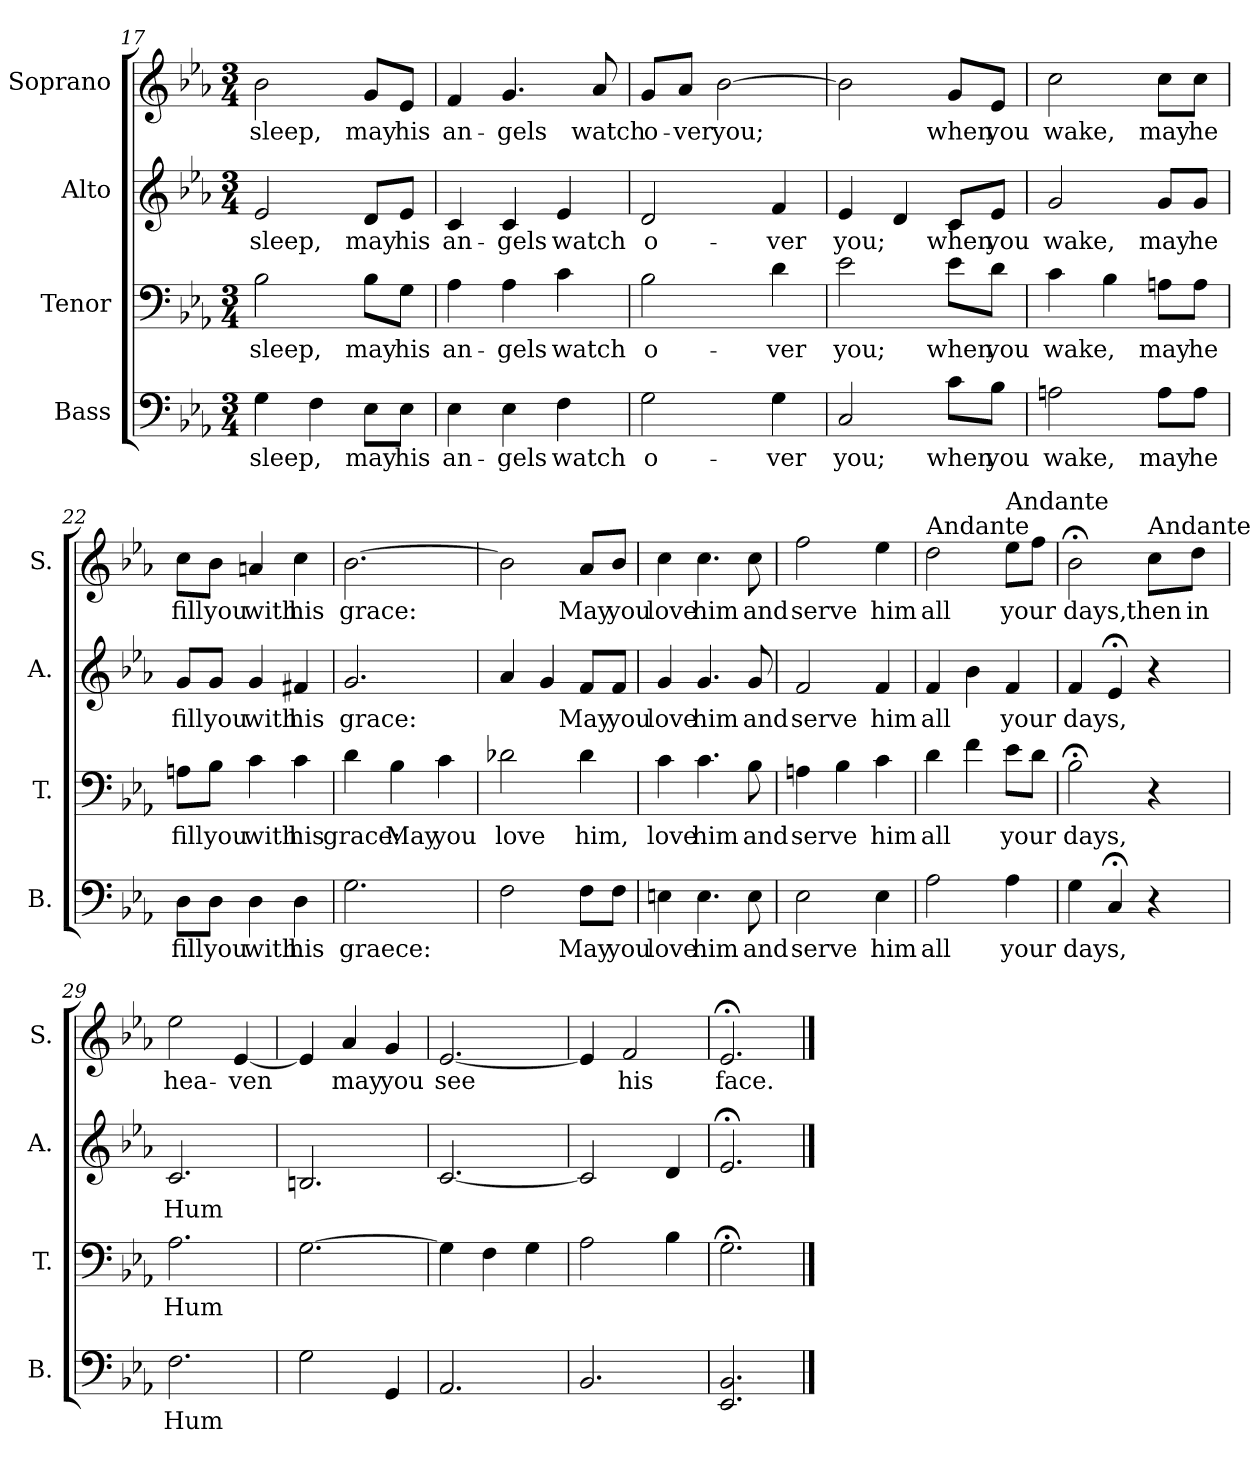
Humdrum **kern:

**kern	**text	**kern	**text	**kern	**text	**kern	**text
*part4	*part4	*part3	*part3	*part2	*part2	*part1	*part1
*staff4	*staff4	*staff3	*staff3	*staff2	*staff2	*staff1	*staff1
*I"Bass	*	*I"Tenor	*	*I"Alto	*	*I"Soprano	*
*I'B.	*	*I'T.	*	*I'A.	*	*I'S.	*
*clefF4	*	*clefF4	*	*clefG2	*	*clefG2	*
*k[b-e-a-]	*	*k[b-e-a-]	*	*k[b-e-a-]	*	*k[b-e-a-]	*
*E-:	*	*E-:	*	*E-:	*	*E-:	*
*M3/4	*	*M3/4	*	*M3/4	*	*M3/4	*
=17	=17	=17	=17	=17	=17	=17	=17
4G\	sleep,	2B-\	sleep,	2e-/	sleep,	2b-\	sleep,
4F\	.	.	.	.	.	.	.
8E-\L	may	8B-\L	may	8d/L	may	8g/L	may
8E-\J	his	8G\J	his	8e-/J	his	8e-/J	his
=18	=18	=18	=18	=18	=18	=18	=18
4E-\	an-	4A-\	an-	4c/	an-	4f/	an-
4E-\	-gels	4A-\	-gels	4c/	-gels	4.g/	-gels
4F\	watch	4c\	watch	4e-/	watch	.	.
.	.	.	.	.	.	8a-/	watch
=19	=19	=19	=19	=19	=19	=19	=19
2G\	o-	2B-\	o-	2d/	o-	8g/L	o-
.	.	.	.	.	.	8a-/J	-ver
.	.	.	.	.	.	[2b-\	you;
4G\	-ver	4d\	-ver	4f/	-ver	.	.
!!LO:PB:g=z
=20	=20	=20	=20	=20	=20	=20	=20
2C/	you;	2e-\	you;	4e-/	you;	2b-\]	.
.	.	.	.	4d/	.	.	.
8c\L	when	8e-\L	when	8c/L	when	8g/L	when
8B-\J	you	8d\J	you	8e-/J	you	8e-/J	you
=21	=21	=21	=21	=21	=21	=21	=21
2An\	wake,	4c\	wake,	2g/	wake,	2cc\	wake,
.	.	4B-\	.	.	.	.	.
8A\L	may	8An\L	may	8g/L	may	8cc\L	may
8A\J	he	8A\J	he	8g/J	he	8cc\J	he
=22	=22	=22	=22	=22	=22	=22	=22
8D\L	fill	8An\L	fill	8g/L	fill	8cc\L	fill
8D\J	you	8B-\J	you	8g/J	you	8b-\J	you
4D\	with	4c\	with	4g/	with	4an/	with
4D\	his	4c\	his	4f#X/	his	4cc\	his
=23	=23	=23	=23	=23	=23	=23	=23
2.G\	graece:	4d\	grace:	2.g/	grace:	[2.b-\	grace:
.	.	4B-\	May	.	.	.	.
.	.	4c\	you	.	.	.	.
!!LO:LB:g=z
=24	=24	=24	=24	=24	=24	=24	=24
2F\	.	2d-X\	love	4a-/	.	2b-\]	.
.	.	.	.	4g/	.	.	.
8F\L	May	4d-\	him,	8f/L	May	8a-/L	May
8F\J	you	.	.	8f/J	you	8b-/J	you
=25	=25	=25	=25	=25	=25	=25	=25
4En\	love	4c\	love	4g/	love	4cc\	love
4.E\	him	4.c\	him	4.g/	him	4.cc\	him
8E\	and	8B-\	and	8g/	and	8cc\	and
=26	=26	=26	=26	=26	=26	=26	=26
2E-\	serve	4An\	serve	2f/	serve	2ff\	serve
.	.	4B-\	.	.	.	.	.
4E-\	him	4c\	him	4f/	him	4ee-\	him
=27	=27	=27	=27	=27	=27	=27	=27
*	*	*	*	*	*	*MM80	*
!	!	!	!	!	!	!LO:TX:a:t=Andante	!
2A-\	all	4d\	all	4f/	all	2dd\	all
.	.	4f\	.	4b-\	.	.	.
*	*	*	*	*	*	*MM75	*
!	!	!	!	!	!	!LO:TX:a:t=Andante	!
4A-\	your	8e-\L	your	4f/	your	8ee-\L	your
.	.	8d\J	.	.	.	8ff\J	.
!!LO:PB:g=z
=28	=28	=28	=28	=28	=28	=28	=28
4G\	days,	2B-;<\	days,	4f/	days,	2b-;<\	days,
4C;</	.	.	.	4e-;</	.	.	.
*	*	*	*	*	*	*MM84	*
!	!	!	!	!	!	!LO:TX:a:t=Andante	!
4r	.	4r	.	4r	.	8cc\L	then
.	.	.	.	.	.	8dd\J	in
=29	=29	=29	=29	=29	=29	=29	=29
2.F\	Hum	2.A-\	Hum	2.c/	Hum	2ee-\	hea-
.	.	.	.	.	.	[4e-/	-ven
=30	=30	=30	=30	=30	=30	=30	=30
2G\	.	[2.G\	.	2.Bn/	.	4e-/]	.
.	.	.	.	.	.	4a-/	may
4GG/	.	.	.	.	.	4g/	you
=31	=31	=31	=31	=31	=31	=31	=31
2.AA-/	.	4G\]	.	[2.c/	.	[2.e-/	see
.	.	4F\	.	.	.	.	.
.	.	4G\	.	.	.	.	.
=32	=32	=32	=32	=32	=32	=32	=32
2.BB-/	.	2A-\	.	2c/]	.	4e-/]	.
.	.	.	.	.	.	2f/	his
.	.	4B-\	.	4d/	.	.	.
=33	=33	=33	=33	=33	=33	=33	=33
*	*	*	*	*	*	*MM45	*
2.EE-/ 2.BB-/	.	2.G;<\	.	2.e-;</	.	2.e-;</	face.
==	==	==	==	==	==	==	==
*-	*-	*-	*-	*-	*-	*-	*-
